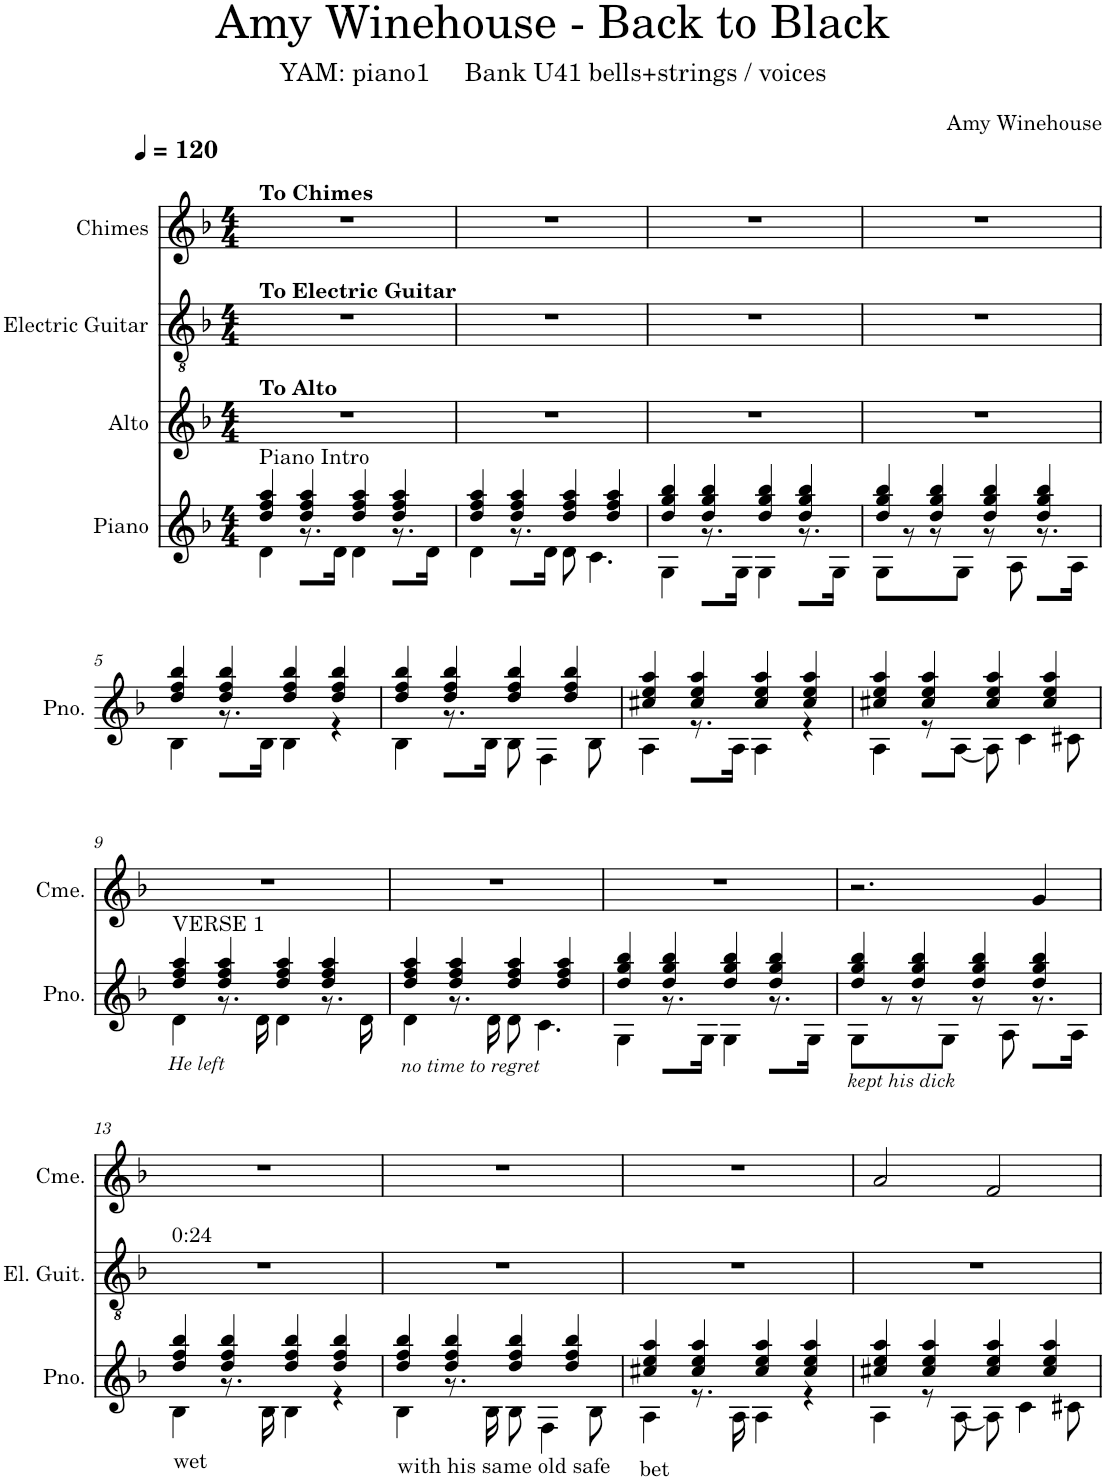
**kern	**kern	**kern	**kern
*part4	*part3	*part2	*part1
*staff4	*staff3	*staff2	*staff1
*I"Piano	*I"Violin 3	*I"Violin 2	*I"Violin 1
*I'Pno.	*I'Vln. 3	*I'Vln. 2	*I'Vln. 1
*clefG2	*clefG2	*clefGv2	*clefG2
*k[b-]	*k[b-]	*k[b-]	*k[b-]
*M4/4	*M4/4	*M4/4	*M4/4
*MM120	*MM120	*MM120	*MM120
=1	=1	=1	=1
*^	*	*	*
!	!	!	!	!LO:TX:a:B:t=To Chimes
!	!	!	!LO:TX:a:B:t=To Electric Guitar	!
!	!	!LO:TX:a:B:t=To Alto	!	!
!LO:TX:a:t=Piano Intro	!	!	!	!
4dd/ 4ff/ 4aa/	4d\	1r	1r	1r
4dd/ 4ff/ 4aa/	8.r	.	.	.
.	16d\Jk	.	.	.
4dd/ 4ff/ 4aa/	4d\	.	.	.
4dd/ 4ff/ 4aa/	8.r	.	.	.
.	16d\Jk	.	.	.
=2	=2	=2	=2	=2
4dd/ 4ff/ 4aa/	4d\	1r	1r	1r
4dd/ 4ff/ 4aa/	8.r	.	.	.
.	16d\Jk	.	.	.
4dd/ 4ff/ 4aa/	8d\	.	.	.
.	4.c\	.	.	.
4dd/ 4ff/ 4aa/	.	.	.	.
=3	=3	=3	=3	=3
4dd/ 4gg/ 4bb-/	4G\	1r	1r	1r
4dd/ 4gg/ 4bb-/	8.r	.	.	.
.	16G\Jk	.	.	.
4dd/ 4gg/ 4bb-/	4G\	.	.	.
4dd/ 4gg/ 4bb-/	8.r	.	.	.
.	16G\Jk	.	.	.
=4	=4	=4	=4	=4
4dd/ 4gg/ 4bb-/	8G\L	1r	1r	1r
.	8r	.	.	.
4dd/ 4gg/ 4bb-/	8r	.	.	.
.	8G\J	.	.	.
4dd/ 4gg/ 4bb-/	8r	.	.	.
.	8A\	.	.	.
4dd/ 4gg/ 4bb-/	8.r	.	.	.
.	16A\Jk	.	.	.
!!LO:LB:g=z
=5	=5	=5	=5	=5
4dd/ 4ff/ 4bb-/	4B-\	1r	1r	1r
4dd/ 4ff/ 4bb-/	8.r	.	.	.
.	16B-\Jk	.	.	.
4dd/ 4ff/ 4bb-/	4B-\	.	.	.
4dd/ 4ff/ 4bb-/	4r	.	.	.
=6	=6	=6	=6	=6
4dd/ 4ff/ 4bb-/	4B-\	1r	1r	1r
4dd/ 4ff/ 4bb-/	8.r	.	.	.
.	16B-\Jk	.	.	.
4dd/ 4ff/ 4bb-/	8B-\	.	.	.
.	4F\	.	.	.
4dd/ 4ff/ 4bb-/	.	.	.	.
.	8B-\	.	.	.
=7	=7	=7	=7	=7
4cc#X/ 4ee/ 4aa/	4A\	1r	1r	1r
4cc#/ 4ee/ 4aa/	8.r	.	.	.
.	16A\Jk	.	.	.
4cc#/ 4ee/ 4aa/	4A\	.	.	.
4cc#/ 4ee/ 4aa/	4r	.	.	.
=8	=8	=8	=8	=8
4cc#X/ 4ee/ 4aa/	4A\	1r	1r	1r
4cc#/ 4ee/ 4aa/	8r	.	.	.
.	[8A\J	.	.	.
4cc#/ 4ee/ 4aa/	8A\]	.	.	.
.	4c\	.	.	.
4cc#/ 4ee/ 4aa/	.	.	.	.
.	8c#X\	.	.	.
!!LO:LB:g=z
=9	=9	=9	=9	=9
*k[b-]	*	*	*	*
!LO:TX:a:t=VERSE 1	!	!	!	!
!LO:TX:b:i:t=He left	!	!	!	!
4dd/ 4ff/ 4aa/	4d\	1r	1r	1r
4dd/ 4ff/ 4aa/	8.r	.	.	.
.	16d\	.	.	.
4dd/ 4ff/ 4aa/	4d\	.	.	.
4dd/ 4ff/ 4aa/	8.r	.	.	.
.	16d\	.	.	.
=10	=10	=10	=10	=10
!LO:TX:b:i:t=no time to regret	!	!	!	!
4dd/ 4ff/ 4aa/	4d\	1r	1r	1r
4dd/ 4ff/ 4aa/	8.r	.	.	.
.	16d\	.	.	.
4dd/ 4ff/ 4aa/	8d\	.	.	.
.	4.c\	.	.	.
4dd/ 4ff/ 4aa/	.	.	.	.
=11	=11	=11	=11	=11
4dd/ 4gg/ 4bb-/	4G\	1r	1r	1r
4dd/ 4gg/ 4bb-/	8.r	.	.	.
.	16G\Jk	.	.	.
4dd/ 4gg/ 4bb-/	4G\	.	.	.
4dd/ 4gg/ 4bb-/	8.r	.	.	.
.	16G\Jk	.	.	.
=12	=12	=12	=12	=12
!LO:TX:b:i:t=kept his dick	!	!	!	!
4dd/ 4gg/ 4bb-/	8G\L	1r	1r	2.r
.	8r	.	.	.
4dd/ 4gg/ 4bb-/	8r	.	.	.
.	8G\J	.	.	.
4dd/ 4gg/ 4bb-/	8r	.	.	.
.	8A\	.	.	.
4dd/ 4gg/ 4bb-/	8.r	.	.	4g/
.	16A\Jk	.	.	.
!!LO:LB:g=z
=13	=13	=13	=13	=13
!	!	!	!LO:TX:a:t=0&colon;24	!
!LO:TX:b:t=wet	!	!	!	!
4dd/ 4ff/ 4bb-/	4B-\	1r	1r	1r
4dd/ 4ff/ 4bb-/	8.r	.	.	.
.	16B-\	.	.	.
4dd/ 4ff/ 4bb-/	4B-\	.	.	.
4dd/ 4ff/ 4bb-/	4r	.	.	.
=14	=14	=14	=14	=14
!LO:TX:b:t=with his same old safe	!	!	!	!
4dd/ 4ff/ 4bb-/	4B-\	1r	1r	1r
4dd/ 4ff/ 4bb-/	8.r	.	.	.
.	16B-\	.	.	.
4dd/ 4ff/ 4bb-/	8B-\	.	.	.
.	4F\	.	.	.
4dd/ 4ff/ 4bb-/	.	.	.	.
.	8B-\	.	.	.
=15	=15	=15	=15	=15
!LO:TX:b:t=bet	!	!	!	!
4cc#X/ 4ee/ 4aa/	4A\	1r	1r	1r
4cc#/ 4ee/ 4aa/	8.r	.	.	.
.	16A\	.	.	.
4cc#/ 4ee/ 4aa/	4A\	.	.	.
4cc#/ 4ee/ 4aa/	4r	.	.	.
=16	=16	=16	=16	=16
4cc#X/ 4ee/ 4aa/	4A\	1r	1r	2a/
4cc#/ 4ee/ 4aa/	8r	.	.	.
.	[8A\	.	.	.
4cc#/ 4ee/ 4aa/	8A\]	.	.	2f/
.	4c\	.	.	.
4cc#/ 4ee/ 4aa/	.	.	.	.
.	8c#X\	.	.	.
*v	*v	*	*	*
=	=	=	=
*-	*-	*-	*-
